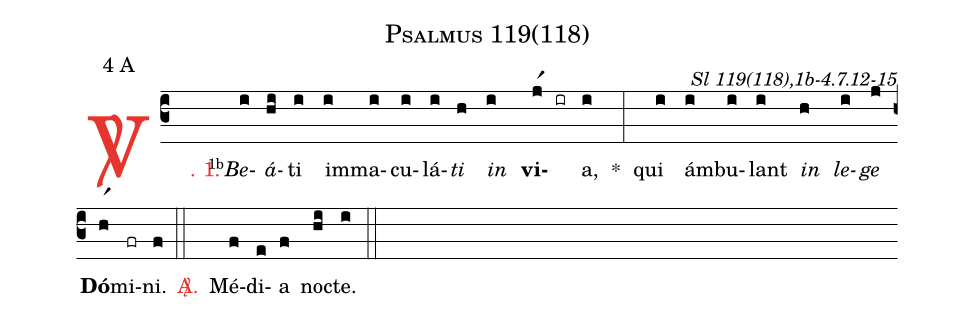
name: Psalmus 119(118);
mode: 4;
mode-differentia: A;
commentary: Sl 119(118),1b-4.7.12-15;
%%
(c3)

<c><sp>V/</sp>. 1.</c>() <v>\VSup{1b}</v><i>Be</i>(i)<i>á</i>(hi)ti(i) im(i)ma(i)cu(i)lá(i)<i>ti</i>(h) <i>in</i>(i) <b>vi</b>(jr1 ir)a,(i) *(:) qui(i) ám(i)bu(i)lant(i) <i>in</i>(h) <i>le</i>(i)<i>ge</i>(j) <nlba><b>Dó</b>(hr1)mi(fr)ni.</nlba>(f)

(::)

<c><sp>A/</sp>.</c>() Mé(f)di(e)a(f) noc(hi)te.(i)

(::)
